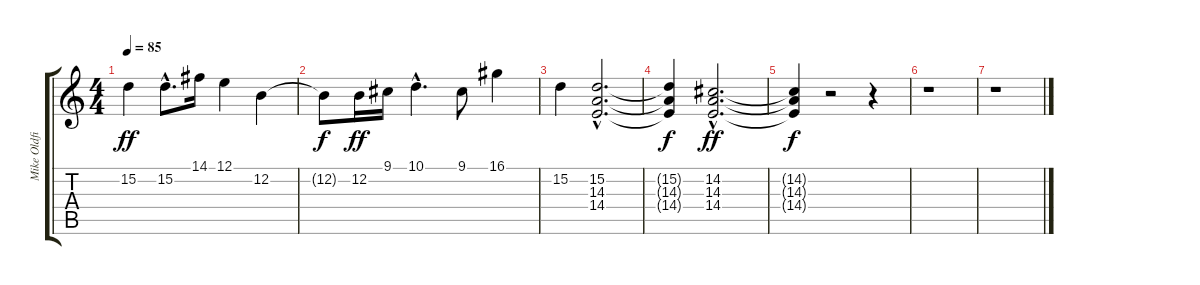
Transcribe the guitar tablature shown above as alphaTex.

\track ("Mike Oldfield" "Mike Oldfi") {instrument tubularbells}
\staff {score tabs}
\tuning (E4 B3 G3 D3 A2 E2) {hide}
\ts (4 4)
\tempo 85
\clef g2
\ks c
15.2.4{dy ff} 15.2{hac}.8{d} 14.1.16 12.1.4 12.2.4 |
12.2{t}.8{dy f} 12.2.16{dy ff} 9.1.16 10.1{hac}.4{d} 9.1.8 16.1.4 |
15.2.4 (15.2{hac} 14.3{hac} 14.4{hac}).2{d} |
(15.2{t} 14.3{t} 14.4{t}).4{dy f} (14.2{hac} 14.3{hac} 14.4{hac}).2{d dy ff} |
(14.2{t} 14.3{t} 14.4{t}).4{dy f} r.2 r.4 |
r.1 |
r.1
